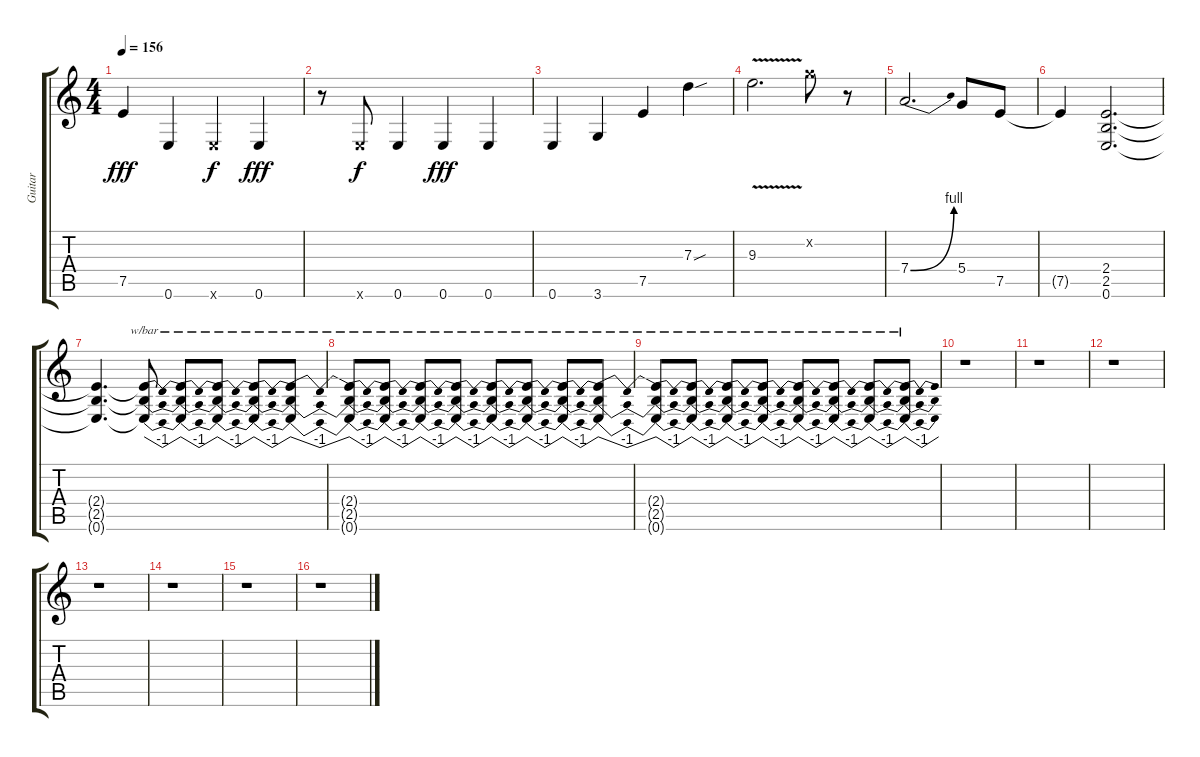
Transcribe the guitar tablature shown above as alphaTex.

\track ("Guitar" "Guitar") {instrument overdrivenguitar}
\staff {score tabs}
\tuning (E4 B3 G3 D3 A2 E2) {hide}
\ts (4 4)
\tempo 156
\clef g2
\ks c
7.5.4{dy fff} 0.6.4 0.6{x}.4{dy f} 0.6.4{dy fff} |
r.8 0.6{x}.8{dy f} 0.6.4 0.6.4{dy fff} 0.6.4 |
0.6.4 3.6.4 7.5.4 7.3{sou}.4 |
9.3{v}.2{d} 8.2{x}.8 r.8 |
7.4{be (bend 0 0 60 4)}.2{d} 5.4.8 7.5.8 |
7.5{t}.4 (2.4 2.5 0.6).2{d} |
(2.4{t} 2.5{t} 0.6{t}).4{d} (2.4{t} 2.5{t} 0.6{t}).8{tbe (dip default 0 0 30 -4 60 0)} (2.4{t} 2.5{t} 0.6{t}).8{tbe (dip default 0 0 30 -4 60 0)} (2.4{t} 2.5{t} 0.6{t}).8{tbe (dip default 0 0 30 -4 60 0)} (2.4{t} 2.5{t} 0.6{t}).8{tbe (dip default 0 0 30 -4 60 0)} (2.4{t} 2.5{t} 0.6{t}).8{tbe (dip default 0 0 30 -4 60 0)} |
(2.4{t} 2.5{t} 0.6{t}).8{tbe (dip default 0 0 30 -4 60 0)} (2.4{t} 2.5{t} 0.6{t}).8{tbe (dip default 0 0 30 -4 60 0)} (2.4{t} 2.5{t} 0.6{t}).8{tbe (dip default 0 0 30 -4 60 0)} (2.4{t} 2.5{t} 0.6{t}).8{tbe (dip default 0 0 30 -4 60 0)} (2.4{t} 2.5{t} 0.6{t}).8{tbe (dip default 0 0 30 -4 60 0)} (2.4{t} 2.5{t} 0.6{t}).8{tbe (dip default 0 0 30 -4 60 0)} (2.4{t} 2.5{t} 0.6{t}).8{tbe (dip default 0 0 30 -4 60 0)} (2.4{t} 2.5{t} 0.6{t}).8{tbe (dip default 0 0 30 -4 60 0)} |
(2.4{t} 2.5{t} 0.6{t}).8{tbe (dip default 0 0 30 -4 60 0)} (2.4{t} 2.5{t} 0.6{t}).8{tbe (dip default 0 0 30 -4 60 0)} (2.4{t} 2.5{t} 0.6{t}).8{tbe (dip default 0 0 30 -4 60 0)} (2.4{t} 2.5{t} 0.6{t}).8{tbe (dip default 0 0 30 -4 60 0)} (2.4{t} 2.5{t} 0.6{t}).8{tbe (dip default 0 0 30 -4 60 0)} (2.4{t} 2.5{t} 0.6{t}).8{tbe (dip default 0 0 30 -4 60 0)} (2.4{t} 2.5{t} 0.6{t}).8{tbe (dip default 0 0 30 -4 60 0)} (2.4{t} 2.5{t} 0.6{t}).8{tbe (dip default 0 0 30 -4 60 0)} |
r.1 |
r.1 |
r.1 |
r.1 |
r.1 |
r.1 |
r.1
